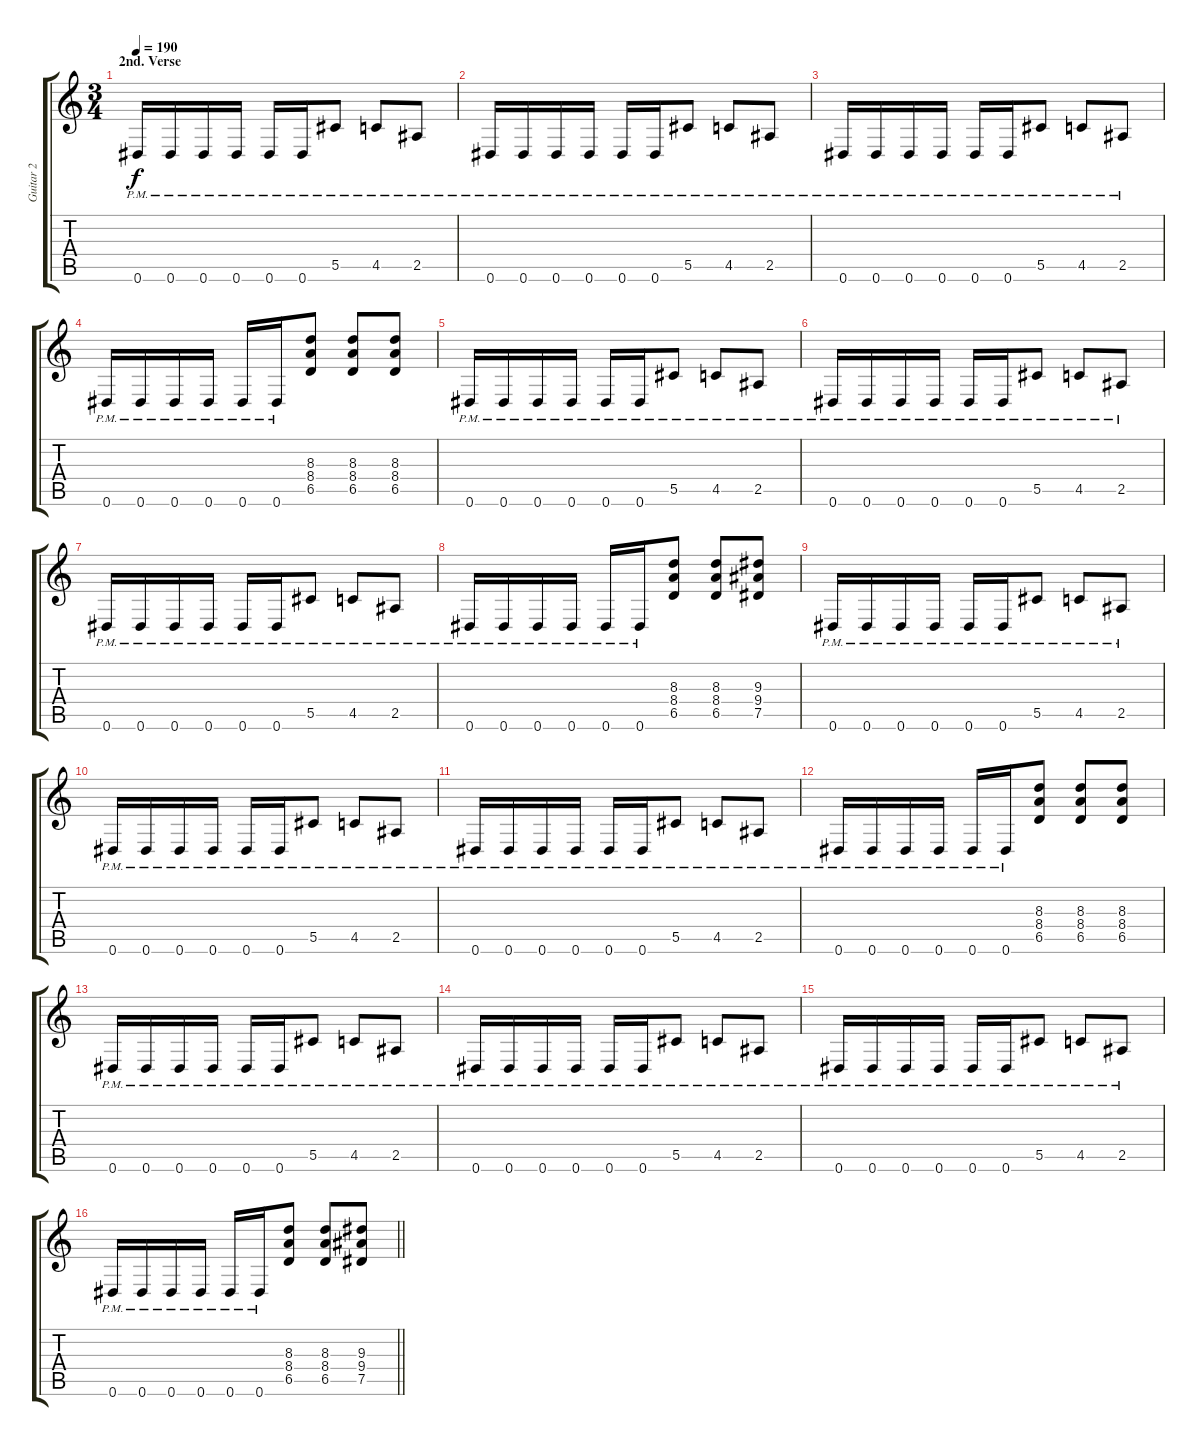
\track ("Guitar 2" "Guitar 2") {instrument overdrivenguitar}
\staff {score tabs}
\tuning (Eb4 Bb3 Gb3 Db3 Ab2 Eb2) {hide}
\ts (3 4)
\section ("" "2nd. Verse")
\tempo 190
\clef g2
\ks c
0.6{pm}.16{dy f} 0.6{pm}.16 0.6{pm}.16 0.6{pm}.16 0.6{pm}.16 0.6{pm}.16 5.5{pm}.8 4.5{pm}.8 2.5{pm}.8 |
0.6{pm}.16 0.6{pm}.16 0.6{pm}.16 0.6{pm}.16 0.6{pm}.16 0.6{pm}.16 5.5{pm}.8 4.5{pm}.8 2.5{pm}.8 |
0.6{pm}.16 0.6{pm}.16 0.6{pm}.16 0.6{pm}.16 0.6{pm}.16 0.6{pm}.16 5.5{pm}.8 4.5{pm}.8 2.5{pm}.8 |
0.6{pm}.16 0.6{pm}.16 0.6{pm}.16 0.6{pm}.16 0.6{pm}.16 0.6{pm}.16 (8.3 8.4 6.5).8 (8.3 8.4 6.5).8 (8.3 8.4 6.5).8 |
0.6{pm}.16 0.6{pm}.16 0.6{pm}.16 0.6{pm}.16 0.6{pm}.16 0.6{pm}.16 5.5{pm}.8 4.5{pm}.8 2.5{pm}.8 |
0.6{pm}.16 0.6{pm}.16 0.6{pm}.16 0.6{pm}.16 0.6{pm}.16 0.6{pm}.16 5.5{pm}.8 4.5{pm}.8 2.5{pm}.8 |
0.6{pm}.16 0.6{pm}.16 0.6{pm}.16 0.6{pm}.16 0.6{pm}.16 0.6{pm}.16 5.5{pm}.8 4.5{pm}.8 2.5{pm}.8 |
0.6{pm}.16 0.6{pm}.16 0.6{pm}.16 0.6{pm}.16 0.6{pm}.16 0.6{pm}.16 (8.3 8.4 6.5).8 (8.3 8.4 6.5).8 (9.3 9.4 7.5).8 |
0.6{pm}.16 0.6{pm}.16 0.6{pm}.16 0.6{pm}.16 0.6{pm}.16 0.6{pm}.16 5.5{pm}.8 4.5{pm}.8 2.5{pm}.8 |
0.6{pm}.16 0.6{pm}.16 0.6{pm}.16 0.6{pm}.16 0.6{pm}.16 0.6{pm}.16 5.5{pm}.8 4.5{pm}.8 2.5{pm}.8 |
0.6{pm}.16 0.6{pm}.16 0.6{pm}.16 0.6{pm}.16 0.6{pm}.16 0.6{pm}.16 5.5{pm}.8 4.5{pm}.8 2.5{pm}.8 |
0.6{pm}.16 0.6{pm}.16 0.6{pm}.16 0.6{pm}.16 0.6{pm}.16 0.6{pm}.16 (8.3 8.4 6.5).8 (8.3 8.4 6.5).8 (8.3 8.4 6.5).8 |
0.6{pm}.16 0.6{pm}.16 0.6{pm}.16 0.6{pm}.16 0.6{pm}.16 0.6{pm}.16 5.5{pm}.8 4.5{pm}.8 2.5{pm}.8 |
0.6{pm}.16 0.6{pm}.16 0.6{pm}.16 0.6{pm}.16 0.6{pm}.16 0.6{pm}.16 5.5{pm}.8 4.5{pm}.8 2.5{pm}.8 |
0.6{pm}.16 0.6{pm}.16 0.6{pm}.16 0.6{pm}.16 0.6{pm}.16 0.6{pm}.16 5.5{pm}.8 4.5{pm}.8 2.5{pm}.8 |
\barLineRight lightlight
0.6{pm}.16 0.6{pm}.16 0.6{pm}.16 0.6{pm}.16 0.6{pm}.16 0.6{pm}.16 (8.3 8.4 6.5).8 (8.3 8.4 6.5).8 (9.3 9.4 7.5).8
